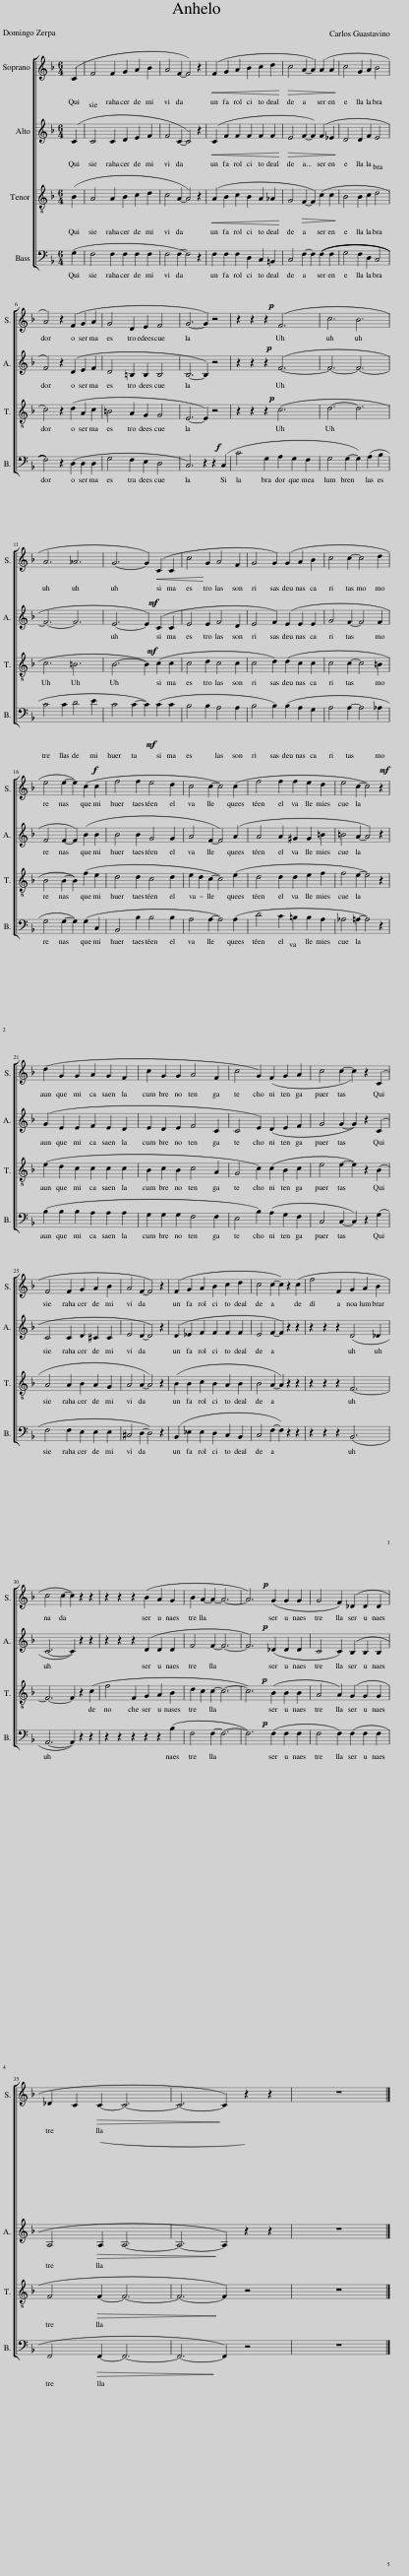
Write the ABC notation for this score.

X:1
%%score [ 1 2 3 4 ]
L:1/8
M:6/4
I:linebreak $
K:F
V:1 treble
V:2 treble
V:3 treble-8
V:4 bass
V:1
 (C2 | F4 F2 G2 A2 B2 | A4 F2- F4) z2 |!<(! (F2 G2 A2 B2 c2 d2!<)! |!>(! c4 A2- A2) (A2 A2!>)! | %5
 c4 G2 A2 B4 |$ A4) z2 (F2 G2 A2 | G4 D2 E2 F4 | G6- G2) z4 | z2 z2!p! z2 (F6 | %10
 c6 B6 |$ A6 _A6 | G6- G2)!<(! (C2 C2!<)! | c4 G2 A4 F2 | G4 G2) (G2 A2 B2 | %15
 c4 c2- c4 d2 |$ e4 e2- e2) (c2!f! c2 | f4 f2 e4 d2 | c4 c2- c4) (c2 | f4 f2 f2 e2 d2 | %20
 e4 c2- c4)!mf! z2 |$ (d2 G2 G2 A2 G2 F2 | c2 G2 G2 A4 F2 | c4 G2) (F2 G2 A2 | c4 c2- c2) z2 (C2 |$ %25
 F4 F2 G2 A2 B2 | A4 F2- F4) z2 | (F2 G2 A2 B2 c2 d2 | c4 c2- c2) z2 (c2 | f4 F2 G2 A2 B2 |$ %30
 c4 c2- c2) z2 z2 | z2 z2 z2 (B2 A2 G2 | B2 A2- A2- A6- | A6)!p! (G2 G2 G2 | G4 F2) (_D2 D2 D2 |$ %35
 _D2 C2!>(! C2- C6-!>)! | C6- C2) z2 z2 | z12 |] %38
V:2
 (C2 | C4 C2 D2 E2 F2 | F4 C2- C4) z2 |!<(! (C2 F2 F2 F2 F2 F2!<)! |!>(! E4 F2- F2) (F2 _E2!>)! | %5
 D4 D2 F2 E4 |$ F4) z2 (D2 E2 F2 | D4 =B,2 B,2 B,4 | B,6- B,2) z4 | z2 z2!p! z2 (F6- | %10
 F6- F6- |$ F6- F6 | E6- E2)!mf! (C2 C2 | E4 E2 F4 D2 | E4 F2) (E2 E2 E2 | %15
 G4 F2- F4 F2 |$ F4 F2- F2) (B2 B2 | B4 B2 G4 G2 | A4 F2- F4) (A2 | A4 A2 ^G2 G2 =B2 | %20
 =B4 A2- A4) z2 |$ (G2 E2 E2 F2 E2 D2 | E2 D2 E2 F4 C2 | C4 E2) (D2 E2 F2 | G4 G2- G2) z2 (C2 |$ %25
 C4 C2 D2 ^C2 C2 | E4 D2- D4) z2 | (D2 _E2 F2 F2 F2 F2 | E4 F2- F2) z2 z2 | z2 z2 z2 (D4 _D2 |$ %30
 C6- C2) z2 z2 | z2 z2 z2 (D2 D2 D2 | F4 F2- F6- | F6)!p! (_D2 D2 D2 | C4 C2) (B,2 B,2 B,2 |$ %35
 A,4!>(! A,2- A,6-!>)! | A,6- A,2) z2 z2 | z12 |] %38
V:3
 (B2 | A4 A2 B2 c2 d2 | c4 A2- A4) z2 |!<(! (A2 B2 c2 B2 A2 _A2!<)! | G4!>(! F2- F2) (c2 c2!>)! | %5
 B4 B2 c2 d4 |$ c4) z2 (d2 A2 c2 | =B4 A2 G2 G4 | E6- E2) z4 | z2 z2 z2!p! (c6 | %10
 d6- d6 |$ c6 =B6 | B6-!mf! B2) (c2 c2 | c4 d2 c4 c2 | c4 d2) (d2 c2 c2 | %15
 c4 c2- c4 =B2 |$ B4 B2- B2) (f2 e2 | d4 d2 c4 d2 | e2 d2 c2- c4) (e2 | d4 d2 d2 e2 f2 | %20
 f4 e2- e4) z2 |$ (e2 d2 c2 c2 c2 c2 | B2 c2 B2 c4 A2 | G4 c2) (c2 B2 c2 | e4 e2- e2) z2 (B2 |$ %25
 A4 A2 B2 A2 G2 | A4 A2- A4) z2 | (B2 B2 c2 B2 A2 B2 | B4 A2- A2) z2 z2 | z2 z2 z2 F6- |$ %30
 F6- F2 z2 (c2 | f4 F2 G2 A2 B2 | d2 c2 c2- c6- | c6)!p! (B2 B2 B2 | A4 A2) (G2 G2 G2 |$ %35
 F4!>(! F2- F6-!>)! | F6- F2) z4 | z12 |] %38
V:4
 (G,2 | F,4 F,2 F,2 F,2 F,2 | F,4 F,2-) F,4 z2 | F,2 F,2 F,2 D,2 C,2 =B,,2 | C,4 F,2- F,2 (((F,2 F,2 | %5
 G,4 F,2 D,2 C,4 |$ F,4))) z2 (D,2 D,2 D,2 | G,4 F,2 E,2 D,4 | C,6) z2 z2!f! (C,2 | C4 G,2 A,2 G,2 F,2 | %10
 G,4 G,2- G,2) (A,2 B,2 |$ C4 C2 D4 E2 | C4 C2- C2)!mf! (C2 C2 | B,4 B,2 A,4 A,2 | B,4 B,2) (B,2 A,2 G,2 | %15
 A,4 A,2- A,4 _A,2 |$ G,4 G,2- G,2) (G,2 C,2 | B,,4 B,2 B,4 B,2 | A,4 A,2- A,4) (A,2 | D4 C2 =B,2 B,2 A,2 | %20
 _A,4 =A,2- A,4) z2 |$ (B,2 B,2 B,2 A,2 A,2 A,2 | G,2 G,2 G,2 F,4 F,2 | E,4 B,2) (A,2 G,2 F,2 | C,4 C,2- C,2) z2 (G,2 |$ %25
 F,4 F,2 E,2 E,2 E,2 | ^C,4 D,2- D,4) z2 | (B,,2 _E,2 E,2 D,2 C,2 B,,2 | C,4 F,2- F,2) z2 z2 | z2 z2 z2 (B,,6 |$ %30
 A,,6- A,,2) z2 z2 | z2 z2 z2 z2 z2 (B,2 | F,4 F,2- F,6- | F,6)!p! (F,2 F,2 F,2 | F,4 F,2) (F,2 F,2 F,2 |$ %35
 F,,4!>(! F,,2- F,,6-!>)! | F,,6- F,,2) z4 | z12 |] %38
